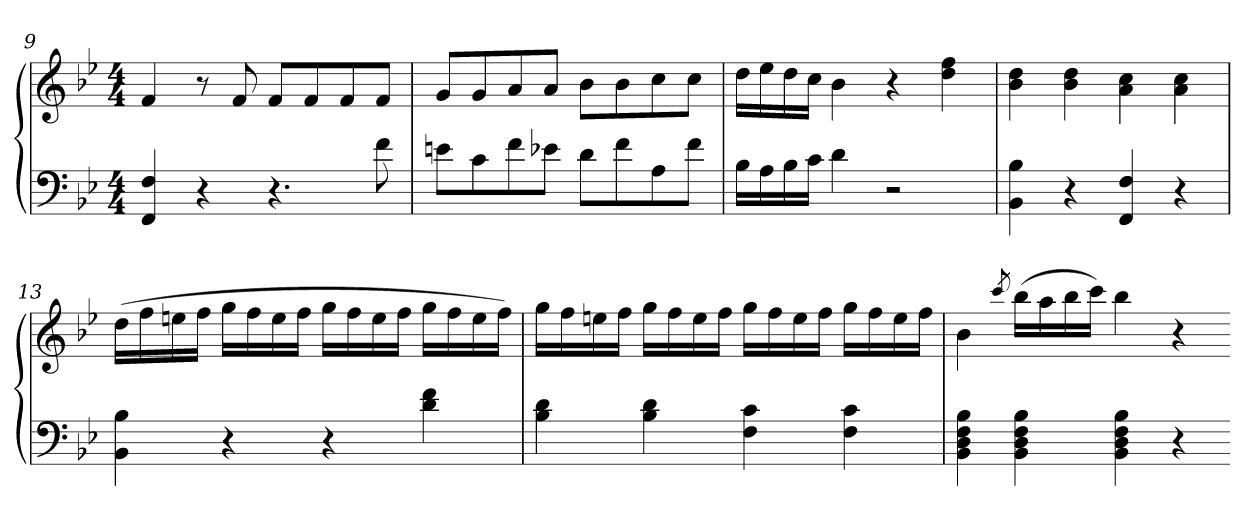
**kern	**kern
*part1	*part1
*staff2	*staff1
*clefF4	*clefG2
*k[b-e-]	*k[b-e-]
*B-:	*B-:
*M4/4	*M4/4
=9	=9
4FF 4F	4f
4r	8r
.	8f
4.r	8fL
.	8f
.	8f
8f	8fJ
=10	=10
8enL	8gL
8c	8g
8f	8a
8e-XJ	8aJ
8dL	8b-L
8f	8b-
8A	8cc
8fJ	8ccJ
=11	=11
16B-LL	16ddLL
16A	16ee-
16B-	16dd
16cJJ	16ccJJ
4d	4b-
2r	4r
.	4dd 4ff
=12	=12
4BB- 4B-	4b- 4dd
4r	4b- 4dd
4FF 4F	4a 4cc
4r	4a 4cc
=13	=13
4BB- 4B-	(16ddLL
.	16ff
.	16een
.	16ffJJ
4r	16ggLL
.	16ff
.	16ee
.	16ffJJ
4r	16ggLL
.	16ff
.	16ee
.	16ffJJ
4d 4f	16ggLL
.	16ff
.	16ee
.	16ffJJ)
=14	=14
4B- 4d	16ggLL
.	16ff
.	16een
.	16ffJJ
4B- 4d	16ggLL
.	16ff
.	16ee
.	16ffJJ
4F 4c	16ggLL
.	16ff
.	16ee
.	16ffJJ
4F 4c	16ggLL
.	16ff
.	16ee
.	16ffJJ
=15	=15
4BB- 4D 4F 4B-	4b-
.	8qccc
4BB- 4D 4F 4B-	(16bb-LL
.	16aa
.	16bb-
.	16cccJJ)
4BB- 4D 4F 4B-	4bb-
4r	4r
=-	=-
*-	*-
